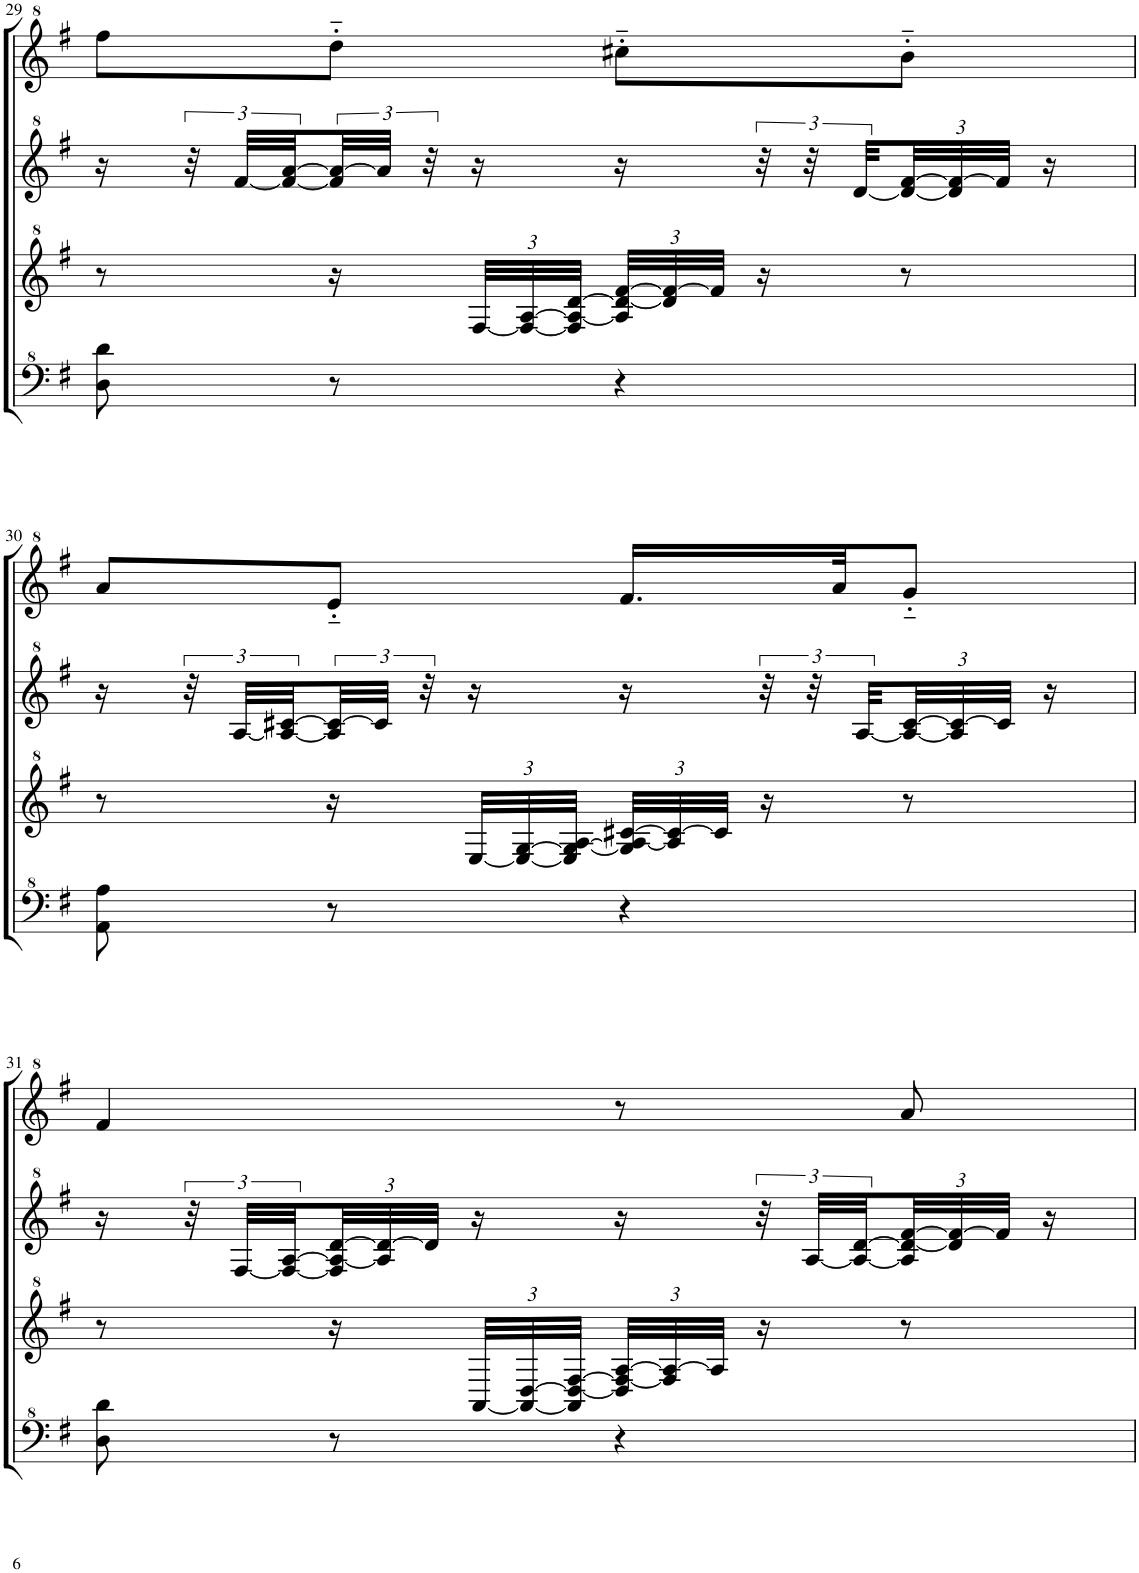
**kern	**kern	**kern	**kern
*part1	*part1	*part1	*part1
*staff4	*staff3	*staff2	*staff1
*I"Model III	*	*	*
!!LO:PB:g=z
*clefF^4	*clefG^2	*clefG^2	*clefG^2
*k[f#]	*k[f#]	*k[f#]	*k[f#]
*M2/4	*M2/4	*M2/4	*M2/4
=29	=29	=29	=29
8d\ 8dd\	8r	16r	8fff#\L
.	.	48r	.
.	.	[48ff#/LLL	.
.	.	48ff#/_ [48aa/	.
8r	16r	48ff#/] 48aa/_	8ddd'~\J
.	.	48aa/JJJ]	.
.	.	48r	.
*	*Xbrackettup	*	*
.	[48f#/LLL	16r	.
.	48f#/_ [48a/	.	.
.	48f#/] 48a/_ [48dd/JJJ	.	.
4r	48a/] 48dd/_ [48ff#/LLL	16r	8ccc#X'~\L
.	48dd/] 48ff#/_	.	.
.	48ff#/JJJ]	.	.
.	16r	48r	.
.	.	48r	.
.	.	[48dd/LLL	.
*	*	*Xbrackettup	*
.	8r	48dd/_ [48ff#/	8bb'~\J
.	.	48dd/] 48ff#/_	.
.	.	48ff#/JJJ]	.
.	.	16r	.
!!LO:LB:g=z
=30	=30	=30	=30
8A\ 8a\	8r	16r	8aa/L
*	*	*brackettup	*
.	.	48r	.
.	.	[48a/LLL	.
.	.	48a/_ [48cc#X/	.
8r	16r	48a/] 48cc#/_	8ee'~/J
.	.	48cc#/JJJ]	.
.	.	48r	.
.	[48e/LLL	16r	.
.	48e/_ [48g/	.	.
.	48e/] 48g/_ [48a/JJJ	.	.
4r	48g/] 48a/_ [48cc#X/LLL	16r	16.ff#/LL
.	48a/] 48cc#/_	.	.
.	48cc#/JJJ]	.	.
.	16r	48r	.
.	.	48r	.
.	.	.	32aa/JK
.	.	[48a/LLL	.
*	*	*Xbrackettup	*
.	8r	48a/_ [48cc#/	8gg'~/J
.	.	48a/] 48cc#/_	.
.	.	48cc#/JJJ]	.
.	.	16r	.
!!LO:LB:g=z
=31	=31	=31	=31
8d\ 8dd\	8r	16r	4ff#/
*	*	*brackettup	*
.	.	48r	.
.	.	[48f#/LLL	.
.	.	48f#/_ [48a/	.
*	*	*Xbrackettup	*
8r	16r	48f#/] 48a/_ [48dd/	.
.	.	48a/] 48dd/_	.
.	.	48dd/JJJ]	.
.	[48A/LLL	16r	.
.	48A/_ [48d/	.	.
.	48A/] 48d/_ [48f#/JJJ	.	.
4r	48d/] 48f#/_ [48a/LLL	16r	8r
.	48f#/] 48a/_	.	.
.	48a/JJJ]	.	.
*	*	*brackettup	*
.	16r	48r	.
.	.	[48a/LLL	.
.	.	48a/_ [48dd/	.
*	*	*Xbrackettup	*
.	8r	48a/] 48dd/_ [48ff#/	8aa/
.	.	48dd/] 48ff#/_	.
.	.	48ff#/JJJ]	.
.	.	16r	.
=	=	=	=
*-	*-	*-	*-
